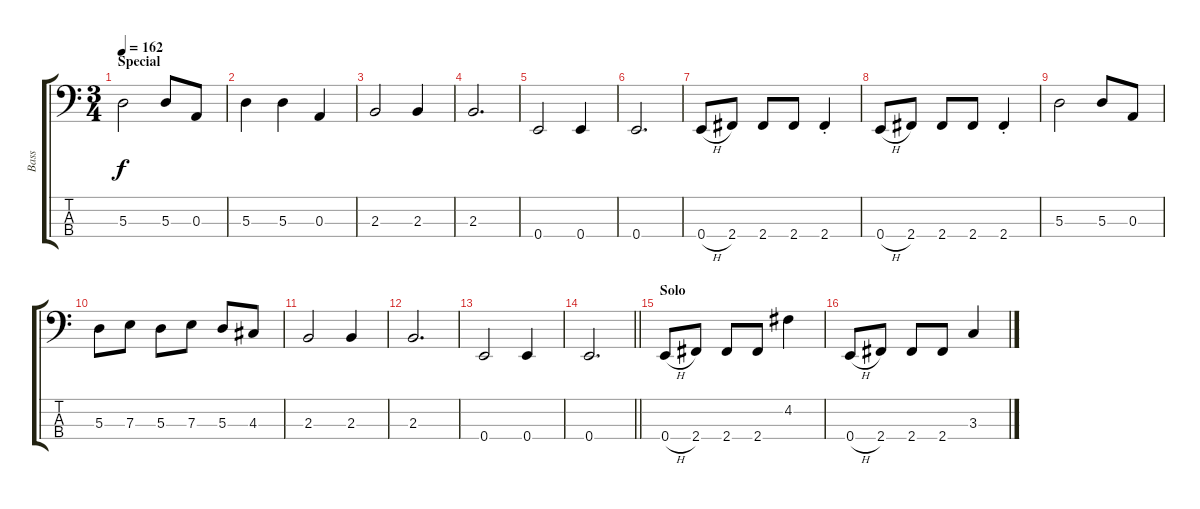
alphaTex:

\track ("Bass" "Bass") {instrument electricbassfinger}
\staff {score tabs}
\tuning (G2 D2 A1 E1) {hide}
\ts (3 4)
\section ("" "Special")
\tempo 162
\clef f4
\ks c
5.3.2{dy f} 5.3.8 0.3.8 |
5.3.4 5.3.4 0.3.4 |
2.3.2 2.3.4 |
2.3.2{d} |
0.4.2 0.4.4 |
0.4.2{d} |
0.4{h}.8 2.4.8 2.4.8 2.4.8 2.4{st}.4 |
0.4{h}.8 2.4.8 2.4.8 2.4.8 2.4{st}.4 |
5.3.2 5.3.8 0.3.8 |
5.3.8 7.3.8 5.3.8 7.3.8 5.3.8 4.3.8 |
2.3.2 2.3.4 |
2.3.2{d} |
0.4.2 0.4.4 |
\barLineRight lightlight
0.4.2{d} |
\section ("" "Solo")
0.4{h}.8 2.4.8 2.4.8 2.4.8 4.2.4 |
0.4{h}.8 2.4.8 2.4.8 2.4.8 3.3.4
